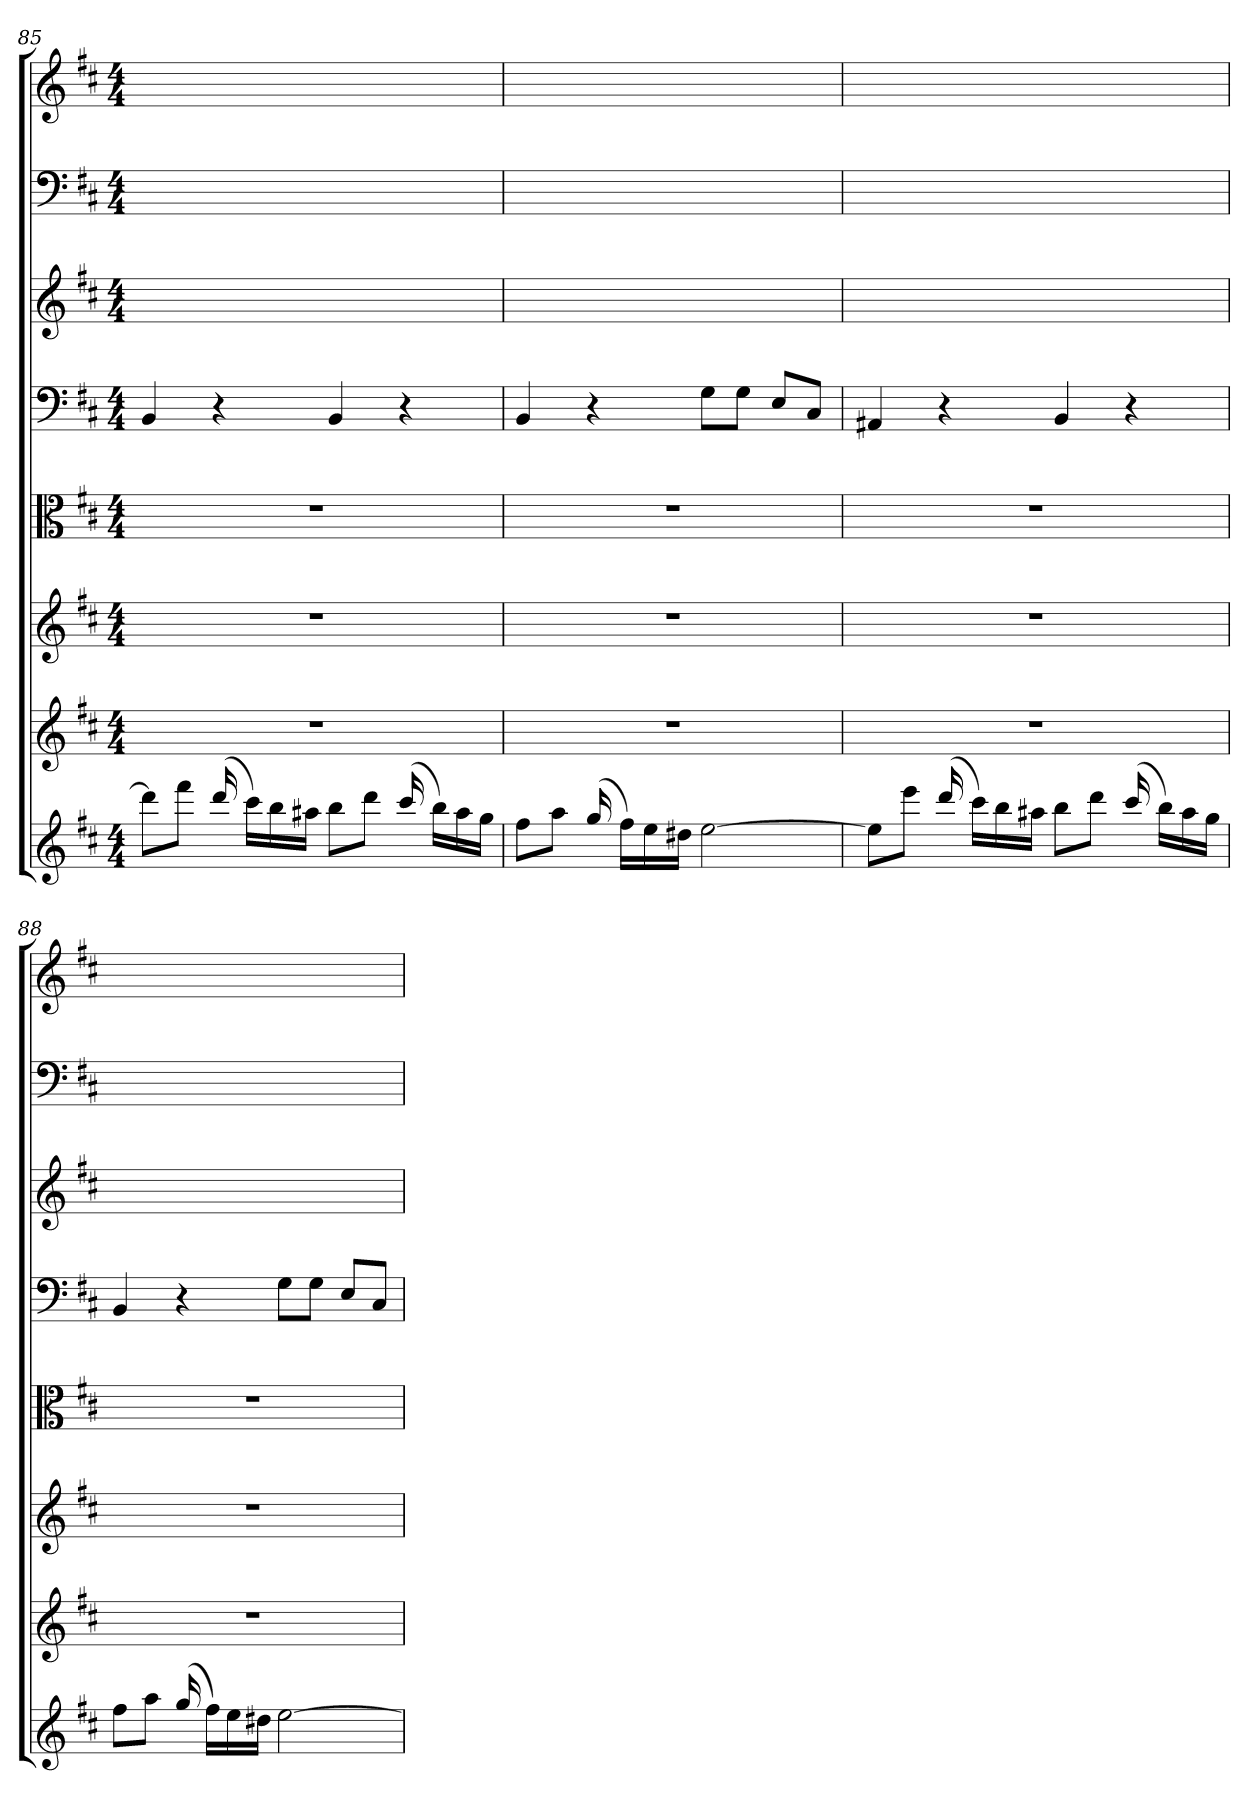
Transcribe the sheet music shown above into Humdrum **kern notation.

**kern	**kern	**kern	**kern	**kern	**kern	**kern	**kern
*part8	*part7	*part6	*part5	*part4	*part3	*part2	*part1
*staff8	*staff7	*staff6	*staff5	*staff4	*staff3	*staff2	*staff1
*clefG2	*clefG2	*clefG2	*clefC3	*clefF4	*clefG2	*clefF4	*clefG2
*k[f#c#]	*k[f#c#]	*k[f#c#]	*k[f#c#]	*k[f#c#]	*k[f#c#]	*k[f#c#]	*k[f#c#]
*D:	*D:	*D:	*D:	*D:	*D:	*D:	*D:
*M4/4	*M4/4	*M4/4	*M4/4	*M4/4	*M4/4	*M4/4	*M4/4
=85	=85	=85	=85	=85	=85	=85	=85
8ddd\L]	1r	1r	1r	4BB/	1ryy	1ryy	1ryy
8fff#\J	.	.	.	.	.	.	.
(16ddd/	.	.	.	4r	.	.	.
16ccc#\LL)	.	.	.	.	.	.	.
16bb\	.	.	.	.	.	.	.
16aa#X\JJ	.	.	.	.	.	.	.
8bb\L	.	.	.	4BB/	.	.	.
8ddd\J	.	.	.	.	.	.	.
(16ccc#/	.	.	.	4r	.	.	.
16bb\LL)	.	.	.	.	.	.	.
16aa#\	.	.	.	.	.	.	.
16gg\JJ	.	.	.	.	.	.	.
=86	=86	=86	=86	=86	=86	=86	=86
8ff#\L	1r	1r	1r	4BB/	1ryy	1ryy	1ryy
8aa\J	.	.	.	.	.	.	.
(16gg/	.	.	.	4r	.	.	.
16ff#\LL)	.	.	.	.	.	.	.
16ee\	.	.	.	.	.	.	.
16dd#X\JJ	.	.	.	.	.	.	.
[2ee\	.	.	.	8G\L	.	.	.
.	.	.	.	8G\J	.	.	.
.	.	.	.	8E/L	.	.	.
.	.	.	.	8C#/J	.	.	.
=87	=87	=87	=87	=87	=87	=87	=87
8ee\L]	1r	1r	1r	4AA#X/	1ryy	1ryy	1ryy
8eee\J	.	.	.	.	.	.	.
(16ddd/	.	.	.	4r	.	.	.
16ccc#\LL)	.	.	.	.	.	.	.
16bb\	.	.	.	.	.	.	.
16aa#X\JJ	.	.	.	.	.	.	.
8bb\L	.	.	.	4BB/	.	.	.
8ddd\J	.	.	.	.	.	.	.
(16ccc#/	.	.	.	4r	.	.	.
16bb\LL)	.	.	.	.	.	.	.
16aa#\	.	.	.	.	.	.	.
16gg\JJ	.	.	.	.	.	.	.
=88	=88	=88	=88	=88	=88	=88	=88
8ff#\L	1r	1r	1r	4BB/	1ryy	1ryy	1ryy
8aa\J	.	.	.	.	.	.	.
(16gg/	.	.	.	4r	.	.	.
16ff#\LL)	.	.	.	.	.	.	.
16ee\	.	.	.	.	.	.	.
16dd#X\JJ	.	.	.	.	.	.	.
[2ee\	.	.	.	8G\L	.	.	.
.	.	.	.	8G\J	.	.	.
.	.	.	.	8E/L	.	.	.
.	.	.	.	8C#/J	.	.	.
=	=	=	=	=	=	=	=
*-	*-	*-	*-	*-	*-	*-	*-
